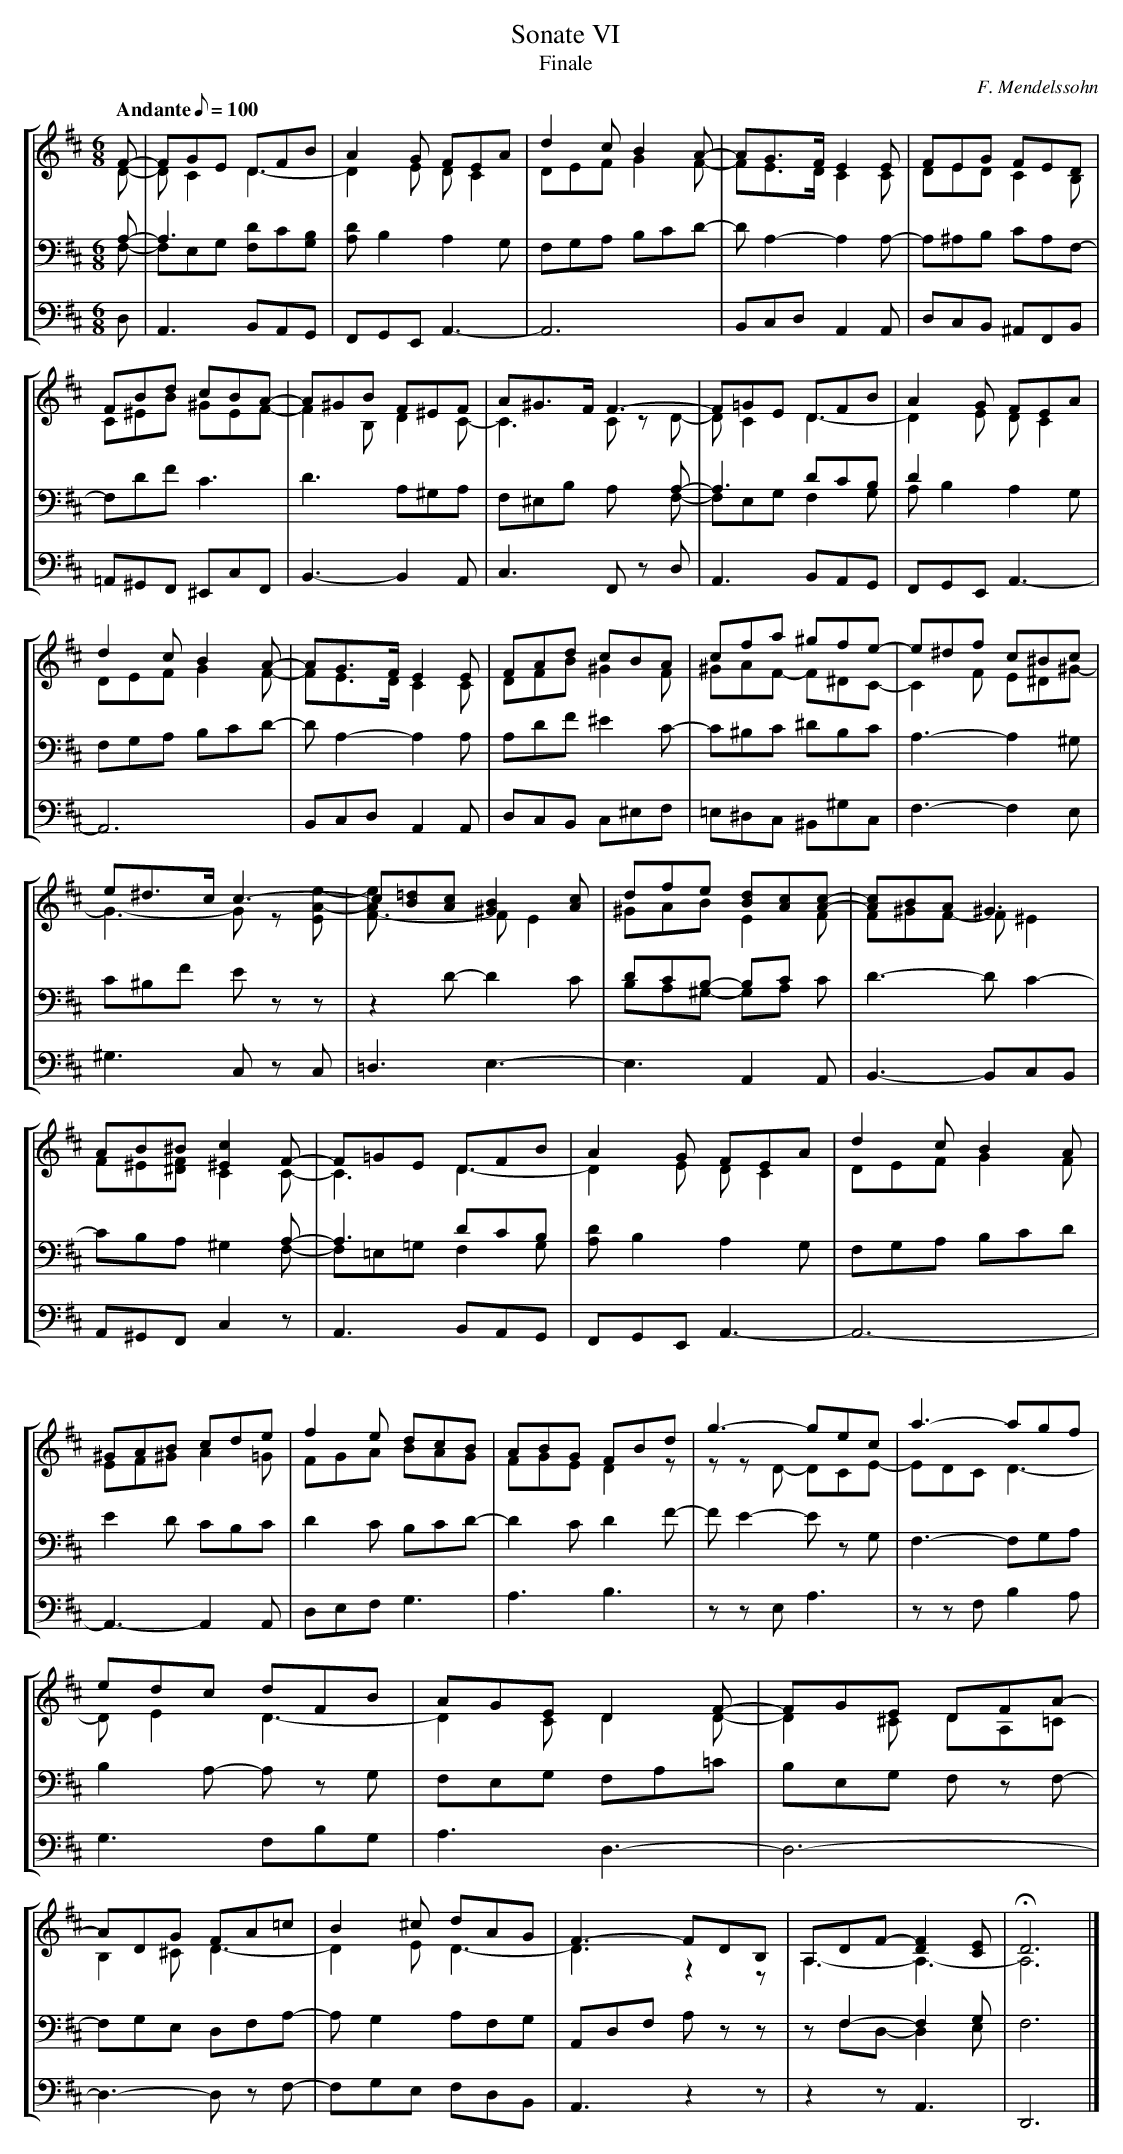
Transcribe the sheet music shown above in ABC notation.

X:1
T:Sonate VI
T:Finale
C:F. Mendelssohn
M:6/8
L:1/8
Q:"Andante" 1/8=100
%%staves [(1 2) (3 4) 5]
K:D
V:1
F-|FGE DFB|A2G FEA|d2c B2A-|AG>F E2E|FEG FED|FBd cBA-|
V:2
D-|DC2D3-|D2E DC2|DEF G2F-|FE>D C2C|DED C2B,|C^EB ^GEF-|
V:3
A,-|A,3x3|x6|x6|x6|x6|x6|
V:4
F,-|F,E,G, [F,D]C[G,B,]|[A,D]B,2 A,2G,|F,G,A, B,CD-|DA,2- A,2A,-|A,^A,B, CA,F,-|F,DF C3|
V:5
D,|A,,3 B,,A,,G,,|F,,G,,E,, A,,3-|A,,6|B,,C,D, A,,2A,,|D,C,B,, ^A,,F,,B,,|=A,,^G,,F,, ^E,,C,F,,|
V:1
A^GB F^EF|A^G>F F3-|F=GE DFB|A2G FEA|d2c B2A-|AG>F E2E|
V:2
F2B, D2C-|C3 C zD-|DC2 D3-|D2E DC2|DEF G2F-|FE>D C2C|
V:3
x6|x3x2A,-|A,3 DCB,|D2x x3|x6|x6|
V:4
D3 A,^G,A,|F,^E,B, A, xF,-|F,E,G, F,2G,|A,B,2 A,2G,|F,G,A, B,CD-|DA,2- A,2A,|
V:5
B,,3- B,,2A,,|C,3 F,, zD,|A,,3 B,,A,,G,,|F,,G,,E,, A,,3-|A,,6|B,,C,D, A,,2A,,|
V:1
FAd cBA|cfa ^gfe-|e^df c^Bc|e^d>c c3-|c[B=d][Ac] [^G2B2][Ac]|dfe [Bd][Ac][Ac]-|
V:2
DFB ^G2F|^GAF- F^DC-|C2F E^D^G-|G3- G z[EA-e-]|[F3-A2e] FE2|^GAB E2F|
V:3
x6|x6|x6|x6|x6|DCB,- B,Cx|
V:4
A,DF ^E2C-|C^B,C ^DB,C|A,3-A,2^G,|C^B,F Ezz|z2D- D2C|B,A,^G,- G,A, C|
V:5
D,C,B,, C,^E,F,|=E,^D,C, ^B,,^G,C,|F,3- F,2E,|^G,3 C, zC,|=D,3 E,3-|E,3 A,,2A,,|
V:1
[Ac]BA ^G3|AB^B [^E2c2]F-|F=GE DFB|A2G FEA|d2c B2A|^GAB cde|
V:2
F^GF- F^E2|F^E[^DF] C2C-|C3D3-|D2E DC2|DEF G2F|EF^G A2=G|
V:3
x6|x3 x2A,-|A,3 DCB,|x6|x6|x6|
V:4
D3- DC2-|CB,A, ^G,2F,-|F,=E,=G, F,2G,|[A,D]B,2 A,2G,|F,G,A, B,CD|E2D CB,C|
V:5
B,,3-B,,C,B,,|A,,^G,,F,, C,2z|A,,3 B,,A,,G,,|F,,G,,E,, A,,3-|A,,6-|A,,3- A,,2A,,|
V:1
f2e dcB|ABG FBd|g3-gec|a3-agf|edc dFB|AGE D2F-|
V:2
FGA BAG|FGE D2z|zzD- DCE-|EDC D3-|DE2 D3-|D2C D2D-|
V:3
x6|x6|x6|x6|x6|x6|
V:4
D2C B,CD-|D2C D2F-|FE2- E zG,|F,3- F,G,A,|B,2A,- A,z G,|F,E,G, F,A,=C|
V:5
D,E,F, G,3|A,3 B,3|zzE, A,3|zzF, B,2A,|G,3 F,B,G,|A,3D,3-|
V:1
FGE DFA-|ADG FA=c|B2^c dAG|F3- FDB,|A,DF- [D2F2][CE]|HD6|]
V:2
D2^C DA,=C|B,2^C D3-|D2E D3-|D3 z2z|A,3-A,3-|A,6|]
V:3
x6|x6|x6|x6|xF,2- F,2G,|x6|]
V:4
B,E,G, F,z F,-|F,G,E, D,F,A,-|A,G,2 A,F,G,|A,,D,F, A,zz|zF,D,- D,2E,|F,6|]
V:5
D,6-|D,3- D,z F,-|F,G,E, F,D,B,,|A,,3 z2z|z2z A,,3|D,,6|]
